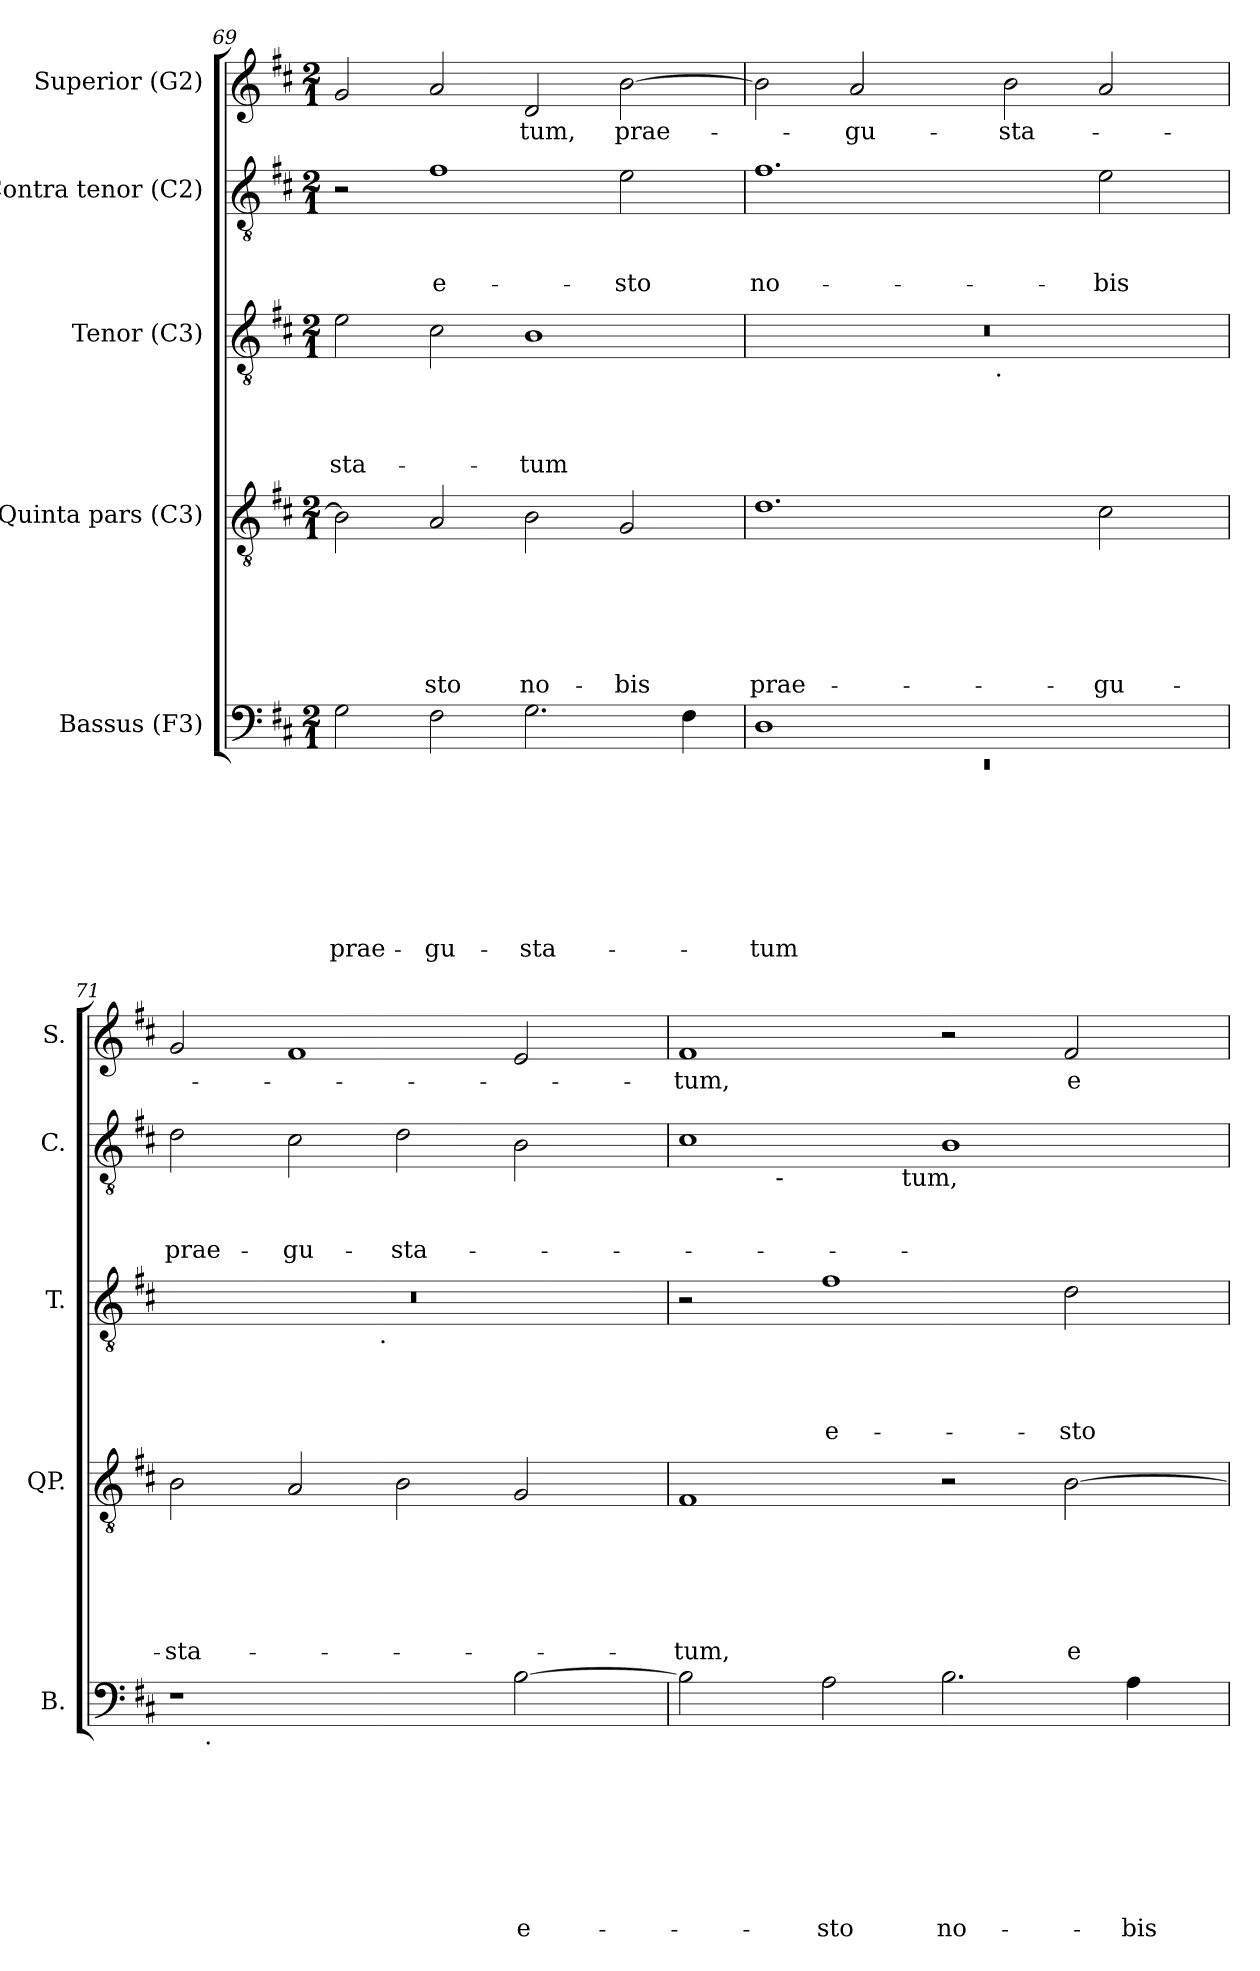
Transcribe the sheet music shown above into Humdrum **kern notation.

**kern	**text	**text	**text	**text	**text	**text	**text	**text	**kern	**text	**text	**text	**text	**text	**text	**kern	**text	**text	**text	**text	**kern	**text	**text	**text	**kern	**text
*part5	*part5	*part5	*part5	*part5	*part5	*part5	*part5	*part5	*part4	*part4	*part4	*part4	*part4	*part4	*part4	*part3	*part3	*part3	*part3	*part3	*part2	*part2	*part2	*part2	*part1	*part1
*staff5	*staff5	*staff5	*staff5	*staff5	*staff5	*staff5	*staff5	*staff5	*staff4	*staff4	*staff4	*staff4	*staff4	*staff4	*staff4	*staff3	*staff3	*staff3	*staff3	*staff3	*staff2	*staff2	*staff2	*staff2	*staff1	*staff1
*I"Bassus (F3)	*	*	*	*	*	*	*	*	*I"Quinta pars (C3)	*	*	*	*	*	*	*I"Tenor (C3)	*	*	*	*	*I"Contra tenor (C2)	*	*	*	*I"Superior (G2)	*
*I'B.	*	*	*	*	*	*	*	*	*I'QP.	*	*	*	*	*	*	*I'T.	*	*	*	*	*I'C.	*	*	*	*I'S.	*
*clefF4	*	*	*	*	*	*	*	*	*clefGv2	*	*	*	*	*	*	*clefGv2	*	*	*	*	*clefGv2	*	*	*	*clefG2	*
*k[f#c#]	*	*	*	*	*	*	*	*	*k[f#c#]	*	*	*	*	*	*	*k[f#c#]	*	*	*	*	*k[f#c#]	*	*	*	*k[f#c#]	*
*D:	*	*	*	*	*	*	*	*	*D:	*	*	*	*	*	*	*D:	*	*	*	*	*D:	*	*	*	*D:	*
*M2/1	*	*	*	*	*	*	*	*	*M2/1	*	*	*	*	*	*	*M2/1	*	*	*	*	*M2/1	*	*	*	*M2/1	*
=69	=69	=69	=69	=69	=69	=69	=69	=69	=69	=69	=69	=69	=69	=69	=69	=69	=69	=69	=69	=69	=69	=69	=69	=69	=69	=69
!	!	!	!	!	!	!	!	!LO:LY:b	!	!	!	!	!	!	!	!	!	!	!	!LO:LY:b	!	!	!	!	!	!
2G\	.	.	.	.	.	.	.	prae-	2B\]	.	.	.	.	.	.	2e\	.	.	.	-sta-	2r	.	.	.	2g/	.
!	!	!	!	!	!	!	!	!LO:LY:b	!	!	!	!	!	!	!LO:LY:b	!	!	!	!	!	!	!	!	!LO:LY:b:rj	!	!
2F#\	.	.	.	.	.	.	.	-gu-	2A/	.	.	.	.	.	-sto	2c#\	.	.	.	.	1f#	.	.	e-	2a/	.
!	!	!	!	!	!	!	!	!LO:LY:b	!	!	!	!	!	!	!LO:LY:b	!	!	!	!	!LO:LY:b	!	!	!	!	!	!LO:LY:b
2.G\	.	.	.	.	.	.	.	-sta-	2B\	.	.	.	.	.	no-	1B	.	.	.	-tum	.	.	.	.	2d/	-tum,
!	!	!	!	!	!	!	!	!	!	!	!	!	!	!	!LO:LY:b	!	!	!	!	!	!	!	!	!LO:LY:b	!	!LO:LY:b
.	.	.	.	.	.	.	.	.	2G/	.	.	.	.	.	-bis	.	.	.	.	.	2e\	.	.	-sto	[>2b\	prae-
4F#\	.	.	.	.	.	.	.	.	.	.	.	.	.	.	.	.	.	.	.	.	.	.	.	.	.	.
=70	=70	=70	=70	=70	=70	=70	=70	=70	=70	=70	=70	=70	=70	=70	=70	=70	=70	=70	=70	=70	=70	=70	=70	=70	=70	=70
*^	*	*	*	*	*	*	*	*	*	*	*	*	*	*	*	*	*	*	*	*	*	*	*	*	*	*
!	!LO:N:vis=1	!	!	!	!	!	!	!	!LO:LY:b	!	!	!	!	!	!	!LO:LY:b	!	!	!	!	!	!	!	!	!LO:LY:b	!	!
*	*	*	*	*	*	*	*	*	*	*	*	*	*	*	*	*	*^	*	*	*	*	*	*	*	*	*	*
1D	0rEE	.	.	.	.	.	.	.	-tum	1.d	.	.	.	.	.	prae-	0r	3%2ryy	.	.	.	.	1.f#	.	.	no-	2b\]	.
!	!	!	!	!	!	!	!	!	!	!	!	!	!	!	!	!	!	!	!	!	!	!	!	!	!	!	!	!LO:LY:b
.	.	.	.	.	.	.	.	.	.	.	.	.	.	.	.	.	.	.	.	.	.	.	.	.	.	.	2a/	-gu-
.	.	.	.	.	.	.	.	.	.	.	.	.	.	.	.	.	.	6ryy	.	.	.	.	.	.	.	.	.	.
.	.	.	.	.	.	.	.	.	.	.	.	.	.	.	.	.	.	12...ryy	.	.	.	.	.	.	.	.	.	.
!	!	!	!	!	!	!	!	!	!	!	!	!	!	!	!	!	!	!LO:TX:b:t=.	!	!	!	!	!	!	!	!	!	!
.	.	.	.	.	.	.	.	.	.	.	.	.	.	.	.	.	.	3%2ryy	.	.	.	.	.	.	.	.	.	.
!	!	!	!	!	!	!	!	!	!	!	!	!	!	!	!	!	!	!	!	!	!	!	!	!	!	!	!	!LO:LY:b
1ryy	.	.	.	.	.	.	.	.	.	.	.	.	.	.	.	.	.	.	.	.	.	.	.	.	.	.	2b\	-sta-
!	!	!	!	!	!	!	!	!	!	!	!	!	!	!	!	!LO:LY:b	!	!	!	!	!	!	!	!	!	!LO:LY:b	!	!
.	.	.	.	.	.	.	.	.	.	2c#\	.	.	.	.	.	-gu-	.	.	.	.	.	.	2e\	.	.	-bis	2a/	.
.	.	.	.	.	.	.	.	.	.	.	.	.	.	.	.	.	.	3ryy	.	.	.	.	.	.	.	.	.	.
.	.	.	.	.	.	.	.	.	.	.	.	.	.	.	.	.	.	96ryy	.	.	.	.	.	.	.	.	.	.
=71	=71	=71	=71	=71	=71	=71	=71	=71	=71	=71	=71	=71	=71	=71	=71	=71	=71	=71	=71	=71	=71	=71	=71	=71	=71	=71	=71	=71
!	!	!	!	!	!	!	!	!	!	!	!	!	!	!	!	!LO:LY:b	!	!	!	!	!	!	!	!	!	!LO:LY:b	!	!
1r	16.ryy	.	.	.	.	.	.	.	.	2B\	.	.	.	.	.	-sta-	0r	2ryy	.	.	.	.	2d\	.	.	prae-	2g/	.
!	!LO:TX:b:t=.	!	!	!	!	!	!	!	!	!	!	!	!	!	!	!	!	!	!	!	!	!	!	!	!	!	!	!
.	1ryy	.	.	.	.	.	.	.	.	.	.	.	.	.	.	.	.	.	.	.	.	.	.	.	.	.	.	.
!	!	!	!	!	!	!	!	!	!	!	!	!	!	!	!	!	!	!	!	!	!	!	!	!	!	!LO:LY:b	!	!
.	.	.	.	.	.	.	.	.	.	2A/	.	.	.	.	.	.	.	4...ryy	.	.	.	.	2c#\	.	.	-gu-	1f#	.
!	!	!	!	!	!	!	!	!	!	!	!	!	!	!	!	!	!	!LO:TX:b:t=.	!	!	!	!	!	!	!	!	!	!
.	.	.	.	.	.	.	.	.	.	.	.	.	.	.	.	.	.	1ryy	.	.	.	.	.	.	.	.	.	.
!	!	!	!	!	!	!	!	!	!	!	!	!	!	!	!	!	!	!	!	!	!	!	!	!	!	!LO:LY:b	!	!
2ryy	.	.	.	.	.	.	.	.	.	2B\	.	.	.	.	.	.	.	.	.	.	.	.	2d\	.	.	-sta-	.	.
.	2ryy	.	.	.	.	.	.	.	.	.	.	.	.	.	.	.	.	.	.	.	.	.	.	.	.	.	.	.
!	!	!	!	!	!	!	!	!	!LO:LY:b:rj	!	!	!	!	!	!	!	!	!	!	!	!	!	!	!	!	!	!	!
[>2B\	.	.	.	.	.	.	.	.	e-	2G/	.	.	.	.	.	.	.	.	.	.	.	.	2B\	.	.	.	2e/	.
.	4ryy	.	.	.	.	.	.	.	.	.	.	.	.	.	.	.	.	.	.	.	.	.	.	.	.	.	.	.
.	8ryy	.	.	.	.	.	.	.	.	.	.	.	.	.	.	.	.	.	.	.	.	.	.	.	.	.	.	.
.	32ryy	.	.	.	.	.	.	.	.	.	.	.	.	.	.	.	.	32ryy	.	.	.	.	.	.	.	.	.	.
!!LO:PB:g=z
=72	=72	=72	=72	=72	=72	=72	=72	=72	=72	=72	=72	=72	=72	=72	=72	=72	=72	=72	=72	=72	=72	=72	=72	=72	=72	=72	=72	=72
!	!	!	!	!	!	!	!	!	!	!	!	!	!	!	!	!LO:LY:b	!	!	!	!	!	!	!	!	!	!	!	!LO:LY:b
*	*	*	*	*	*	*	*	*	*	*	*	*	*	*	*	*	*	*	*	*	*	*	*^	*	*	*	*	*
*v	*v	*	*	*	*	*	*	*	*	*	*	*	*	*	*	*	*v	*v	*	*	*	*	*	*^	*	*	*	*	*
2B\]	.	.	.	.	.	.	.	.	1F#	.	.	.	.	.	-tum,	2r	.	.	.	.	1c#	4ryy	2..ryy	.	.	.	1f#	-tum,
.	.	.	.	.	.	.	.	.	.	.	.	.	.	.	.	.	.	.	.	.	.	16.ryy	.	.	.	.	.	.
!	!	!	!	!	!	!	!	!	!	!	!	!	!	!	!	!	!	!	!	!	!	!LO:TX:b:t=-	!	!	!	!	!	!
.	.	.	.	.	.	.	.	.	.	.	.	.	.	.	.	.	.	.	.	.	.	1ryy	.	.	.	.	.	.
!	!	!	!	!	!	!	!	!LO:LY:b	!	!	!	!	!	!	!	!	!	!	!	!LO:LY:b:rj	!	!	!	!	!	!	!	!
2A\	.	.	.	.	.	.	.	-sto	.	.	.	.	.	.	.	1f#	.	.	.	e-	.	.	.	.	.	.	.	.
!	!	!	!	!	!	!	!	!	!	!	!	!	!	!	!	!	!	!	!	!	!	!	!LO:TX:b:t=tum,	!	!	!	!	!
.	.	.	.	.	.	.	.	.	.	.	.	.	.	.	.	.	.	.	.	.	.	.	1ryy	.	.	.	.	.
!	!	!	!	!	!	!	!	!LO:LY:b	!	!	!	!	!	!	!	!	!	!	!	!	!	!	!	!	!	!	!	!
2.B\	.	.	.	.	.	.	.	no-	2r	.	.	.	.	.	.	.	.	.	.	.	1B	.	.	.	.	.	2r	.
.	.	.	.	.	.	.	.	.	.	.	.	.	.	.	.	.	.	.	.	.	.	2ryy	.	.	.	.	.	.
!	!	!	!	!	!	!	!	!	!	!	!	!	!	!	!LO:LY:b:rj	!	!	!	!	!LO:LY:b	!	!	!	!	!	!	!	!LO:LY:b
.	.	.	.	.	.	.	.	.	[>2B\	.	.	.	.	.	e-	2d\	.	.	.	-sto	.	.	.	.	.	.	2f#/	e-
!	!	!	!	!	!	!	!	!LO:LY:b	!	!	!	!	!	!	!	!	!	!	!	!	!	!	!	!	!	!	!	!
4A\	.	.	.	.	.	.	.	-bis	.	.	.	.	.	.	.	.	.	.	.	.	.	.	.	.	.	.	.	.
.	.	.	.	.	.	.	.	.	.	.	.	.	.	.	.	.	.	.	.	.	.	8ryy	.	.	.	.	.	.
.	.	.	.	.	.	.	.	.	.	.	.	.	.	.	.	.	.	.	.	.	.	.	8ryy	.	.	.	.	.
.	.	.	.	.	.	.	.	.	.	.	.	.	.	.	.	.	.	.	.	.	.	32ryy	.	.	.	.	.	.
*	*	*	*	*	*	*	*	*	*	*	*	*	*	*	*	*	*	*	*	*	*v	*v	*v	*	*	*	*	*
=	=	=	=	=	=	=	=	=	=	=	=	=	=	=	=	=	=	=	=	=	=	=	=	=	=	=
*-	*-	*-	*-	*-	*-	*-	*-	*-	*-	*-	*-	*-	*-	*-	*-	*-	*-	*-	*-	*-	*-	*-	*-	*-	*-	*-
